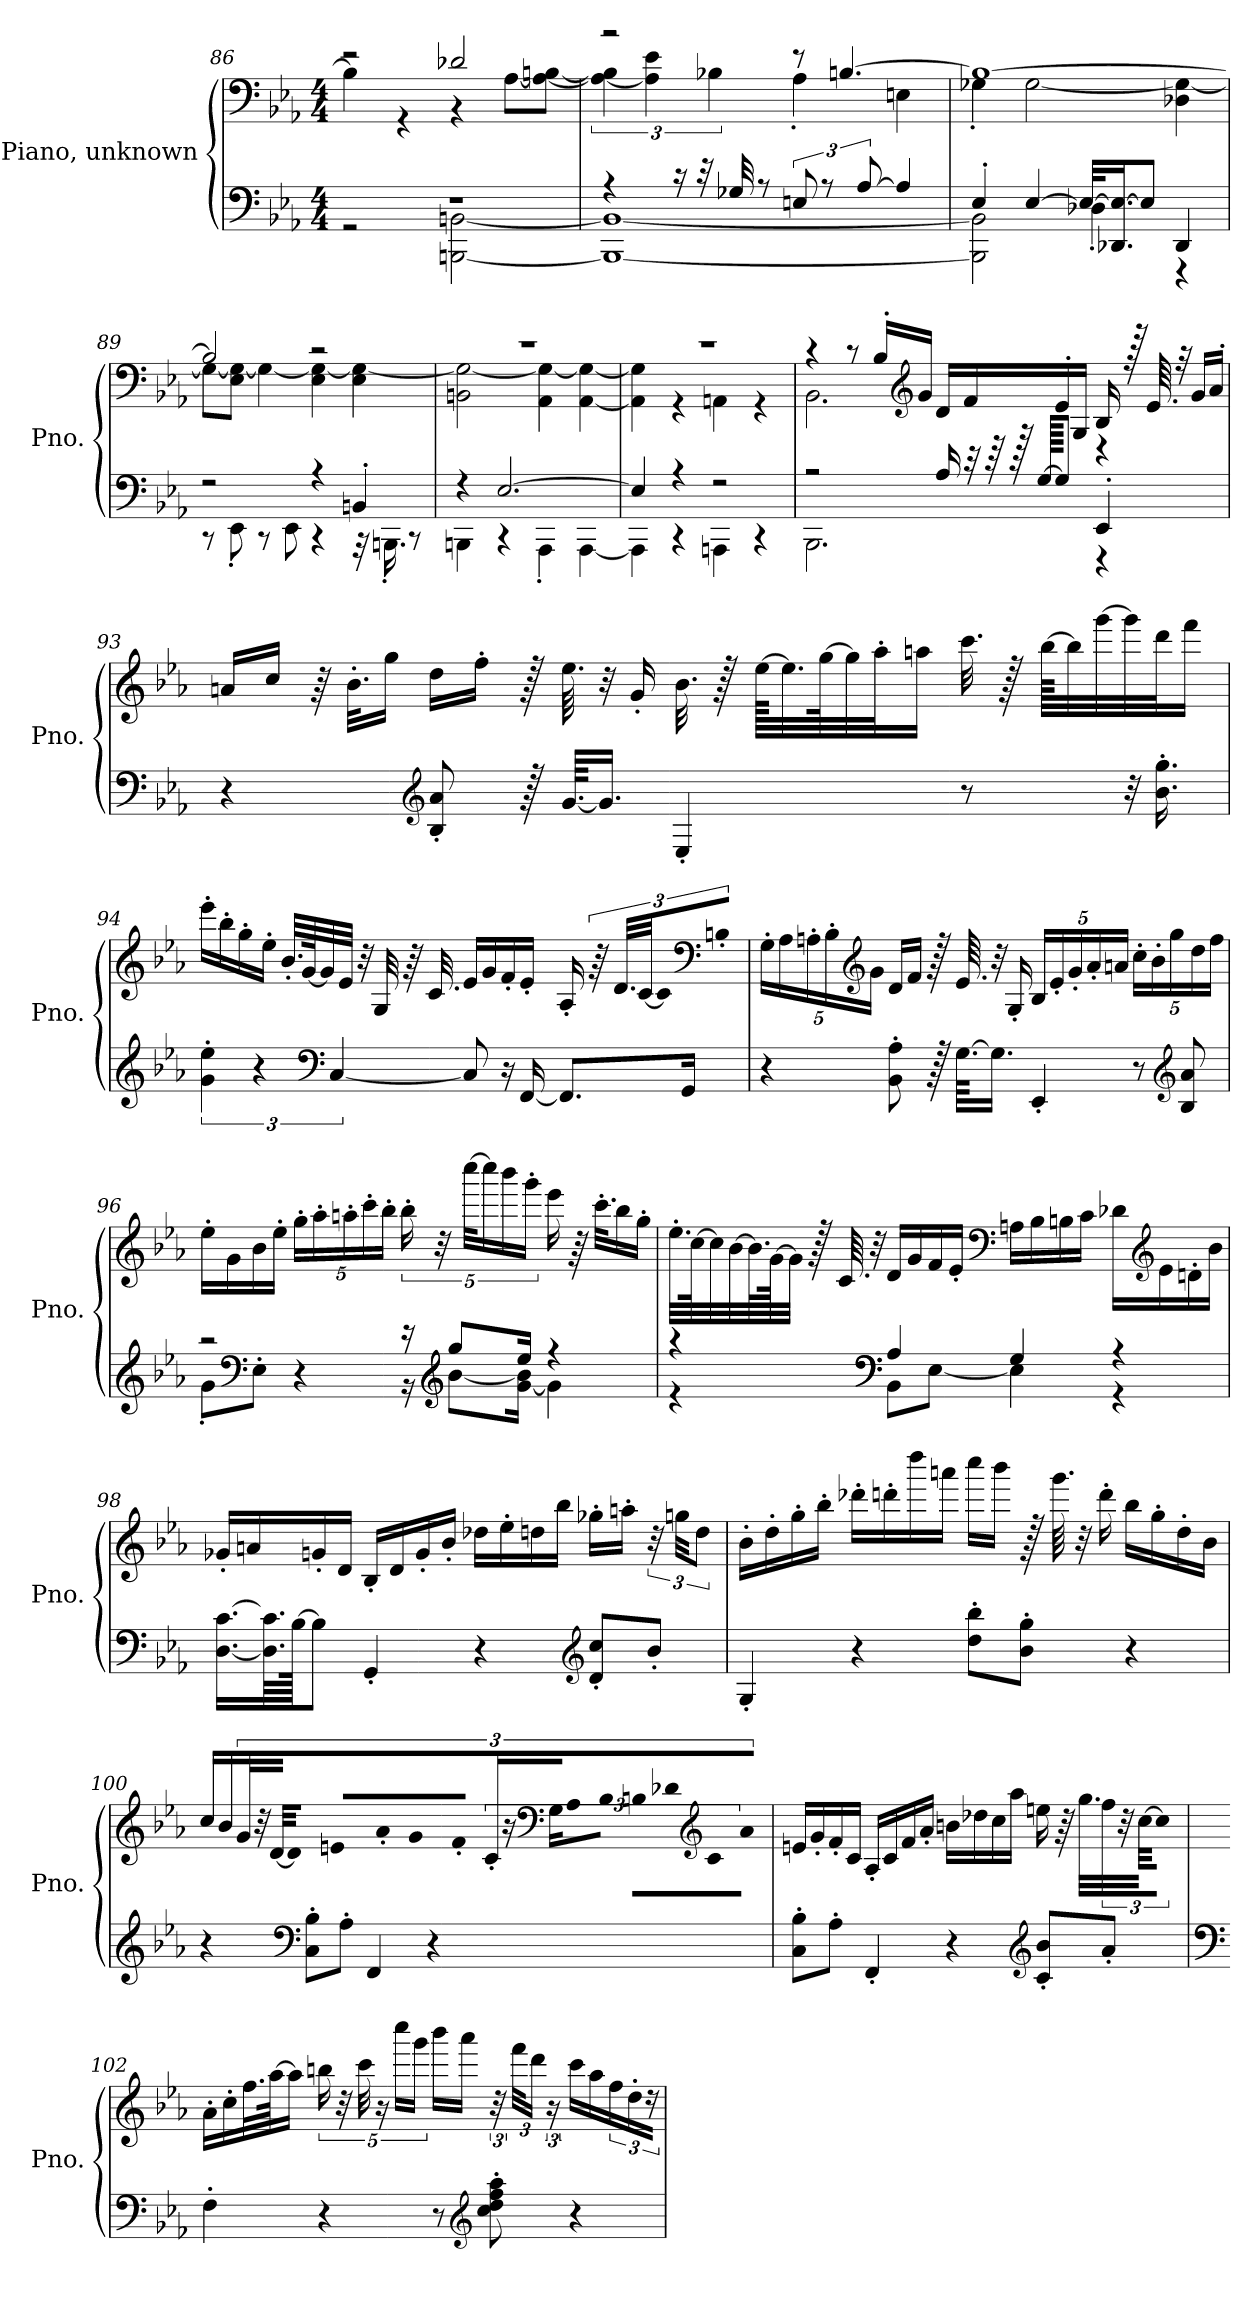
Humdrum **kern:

**kern	**kern
*part1	*part1
*staff2	*staff1
*I"Piano, unknown	*
*I'Pno.	*
!!LO:LB:g=z
*clefF4	*clefF4
*k[b-e-a-]	*k[b-e-a-]
*M4/4	*M4/4
=86	=86
*^	*^
1r	2r	2r	4B\]
.	.	.	4r
.	[2BBBn\ [2BBn\	2d-X/	4r
.	.	.	[8A-\L
.	.	.	8A-\_ [8Bn\J
=87	=87	=87	=87
4r	1BBB_ 1BB_	2r	6A-\_ 6B\]
.	.	.	6A-\] 6e-\
16r	.	.	.
32r	.	.	.
.	.	.	6B-X\
32G-X/	.	.	.
8r	.	.	.
12En/	.	8r	4A-'\
12r	.	.	.
.	.	[4.Bn/	.
[12A-/	.	.	.
4A-/]	.	.	4En\
=88	=88	=88	=88
4E-'/	2BBB\] 2BB\]	1B_	4G-X'\
[4E-/	.	.	[2G-\
32E-/KLL_	4D-X'\	.	.
16.DD-X/ 16.E-/_J	.	.	.
8E-/J]	.	.	.
4DD-/	4r	.	4D-X\ 4G-\_
=89	=89	=89	=89
2r	8r	2B/]	8G-\L_
.	8EE-'\	.	8E-\ 8G-\_J
.	8r	.	4G-\_
.	8EE-\	.	.
4r	4r	2r	4E-\ 4G-\_
4BBn'/	32r	.	4E-\ 4G-\_
.	16.BBBn'\	.	.
.	8r	.	.
!!LO:LB:g=z	!!
=90	=90	=90	=90
4r	4BBBn\	1r	2BBn\ 2G-\_
[2.E-/	4r	.	.
.	4AAA-'\	.	4AA-\ 4G-\_
.	[4AAA-\	.	[4AA-\ 4G-\_
=91	=91	=91	=91
4E-/]	4AAA-\]	1r	4AA-\] 4G-\]
4r	4r	.	4r
2r	4AAAn\	.	4AAn\
.	4r	.	4r
=92	=92	=92	=92
2r	2.BBB-\	4r	2.BB-\
.	.	8r	.
.	.	16B-'/LL	.
*	*	*clefG2	*
.	.	16g/JJ	.
16A-/	.	16d/LL	.
32r	.	16f/	.
64r	.	.	.
128r	.	.	.
[128G/KKKKL	.	.	.
8G/J]	.	16e-'/	.
.	.	16G/JJ	.
4EE-'/	4r	16B-/	4r
.	.	128r	.
.	.	64.e-/	.
.	.	32r	.
.	.	16g/LL	.
.	.	16a-'/JJ	.
*v	*v	*	*
*	*v	*v
!!LO:LB:g=z
=93	=93
4r	16an/LL
.	16cc/JJ
.	64r
.	32.b-'\KLL
.	16gg\JJ
*clefG2	*
8B-/' 8a-/'	16dd\LL
.	16ff'\JJ
128r	128r
[64.g/KKLL	64.ee-\
16.g/JJ]	32r
.	16g'/
4E-'/	32.b-\
.	128r
.	[128ee-\KKLLL
.	32.ee-\]
.	[64gg\K
.	32gg\]
.	32aa-'\J
.	16aan\JJ
8r	32.ccc\
.	128r
.	[128bb-\KKLLL
.	32bb-\]
.	[32ggg\
32r	32ggg\]
16.b-\' 16.gg\'	32ddd\J
.	16fff\JJ
!!LO:LB:g=z
=94	=94
6g\' 6ee-\'	16eee-'\LL
.	16bb-'\
.	16gg'\
6r	.
.	16ee-'\JJ
.	32.b-'/LLL
.	[64g/K
.	32g/]
*clefF4	*
[6C/	.
.	32e-/JJJ
.	32r
.	32G/
.	64r
.	32.c/
8C/]	16e-/LL
.	16g/
16r	16f'/
[16FF/	16e-'/JJ
8.FF/L]	16A-'/
.	96r
.	48.d/LLL
.	[48c/J
.	16c/]
*	*clefF4
16GG/Jk	16Bn'/JJ
!!LO:LB:g=z
=95	=95
*	*Xbrackettup
4r	20G'\LL
.	20A-\
.	20An'\
.	20B-'\
*	*clefG2
.	20g\JJ
8BB-\' 8A-\'	16d/LL
.	16f/JJ
128r	128r
[64.G\KKLL	64.e-/
16.G\JJ]	32r
.	16G'/
4EE-'/	20B-/LL
.	20e-'/
.	20g'/
.	20a-'/
.	20an/JJ
8r	20cc'\LL
.	20b-'\
.	20gg\
*clefG2	*
8B-/ 8a-/	.
.	20dd\
.	20ff\JJ
!!LO:PB:g=z
=96	=96
*^	*
2r	8g'\L	16ee-'\LL
.	.	16g\
*clefF4	*	*
.	8E-'\J	16b-\
.	.	16ee-'\JJ
.	4r	20gg'\LL
.	.	20aa-'\
.	.	20aan'\
.	.	20ccc'\
.	.	20bb-'\JJ
*	*	*brackettup
16r	16r	20bb-'\
.	.	40r
*clefG2	*	*
8gg/L	[8b-\L	.
.	.	[40cccc\KLL
.	.	20cccc\]
.	.	20bbb-\
16ee-/Jk	[16g\ 16b-\]Jk	.
.	.	20ggg'\JJ
4r	4g\]	16eee-\
.	.	64r
.	.	32.ccc'\KLL
.	.	16bb-\
.	.	16gg'\JJ
!!LO:LB:g=z
=97	=97	=97
4r	4r	32.ee-'\LLL
.	.	[64cc\K
.	.	32cc\]
.	.	[32b-\
.	.	64.b-\L]
.	.	[128g\JK
.	.	32g\JJJ]
.	.	128r
.	.	64.c/
.	.	32r
*clefF4	*	*
4A-/	8BB-\L	16d/LL
.	.	16g/
.	[8E-\J	16f/
.	.	16e-'/JJ
*	*	*clefF4
4G/	4E-\]	16An\LL
.	.	16B-\
.	.	16Bn\
.	.	16c\JJ
4r	4r	16d-X\LL
*	*	*clefG2
.	.	16e-\
.	.	16dn'\
.	.	16b-\JJ
*v	*v	*
!!LO:LB:g=z
=98	=98
[16.D\ [16.c\LL	16g-X'/LL
.	16an/
64.D\] 64.c\]LL	.
[128B-\JJJK	.
8B-\J]	16gn'/
.	16d/JJ
4GG'/	16B-'/LL
.	16d/
.	16g'/
.	16b-'/JJ
4r	16dd-X\LL
.	16ee-'\
.	16ddn\
.	16bb-\JJ
*clefG2	*
8d/' 8cc/'L	16gg-X'\LL
.	16aan'\JJ
8b-'/J	48r
.	48ggn\KKL
.	12dd\J
!!LO:LB:g=z
=99	=99
4G'/	16b-'\LL
.	16dd'\
.	16gg'\
.	16bb-'\JJ
4r	16ddd-X'\LL
.	16dddn'\
.	16dddd\
.	16aaan\JJ
8dd\' 8bb-\'L	16cccc\LL
.	16bbb-\JJ
8b-\' 8gg\'J	128r
.	64.ggg\
.	32r
.	16ddd'\
4r	16bb-\LL
.	16gg'\
.	16dd'\
.	16b-\JJ
!!LO:LB:g=z
=100	=100
4r	16cc/LL
.	16b-/
.	48g/JJk
.	48r
.	[48d/KLL
.	16d/JJ]
*clefF4	*
8C\' 8B-\'L	16en/LL
.	16a-'/
8A-'\J	16g/
.	16f'/JJ
4FF/	24c'/
.	24r
*	*clefF4
.	24G\LL
.	16A-\
.	16B-\JJ
4r	16Bn\LL
.	16d-X\
*	*clefG2
.	16c\
.	16a-\JJ
!!LO:LB:g=z
=101	=101
8C\' 8B-\'L	16en/LL
.	16g'/
8A-'\J	16f'/
.	16c/JJ
4FF'/	16A-'/LL
.	16c/
.	16f/
.	16a-'/JJ
4r	16bn\LL
.	16dd-X\
.	16cc\
.	16aa-\JJ
*clefG2	*
8c/' 8b-/'L	16een\
.	64r
.	32.gg\LLL
8a-'/J	48ff\JJJ
.	48r
.	[48cc\KLL
.	16cc\JJ]
!!LO:PB:g=z
=102	=102
*clefF4	*
4F'\	16a-'\LL
.	16cc'\
.	32.ff\L
.	[64aa-\JK
.	16aa-\JJ]
4r	20bbn\
.	40r
.	40ccc\
.	20r
.	20cccc\LL
.	20ggg\JJ
8r	16bbb-\LL
.	16aaa-\JJ
*clefG2	*
8cc\' 8dd\' 8ff\' 8aa-\'	48r
.	48fff\KLL
.	24ddd\JJ
.	24r
4r	16ccc\LL
.	16aa-\
.	24ff\
.	24dd'\JJ
.	24r
=	=
*-	*-
